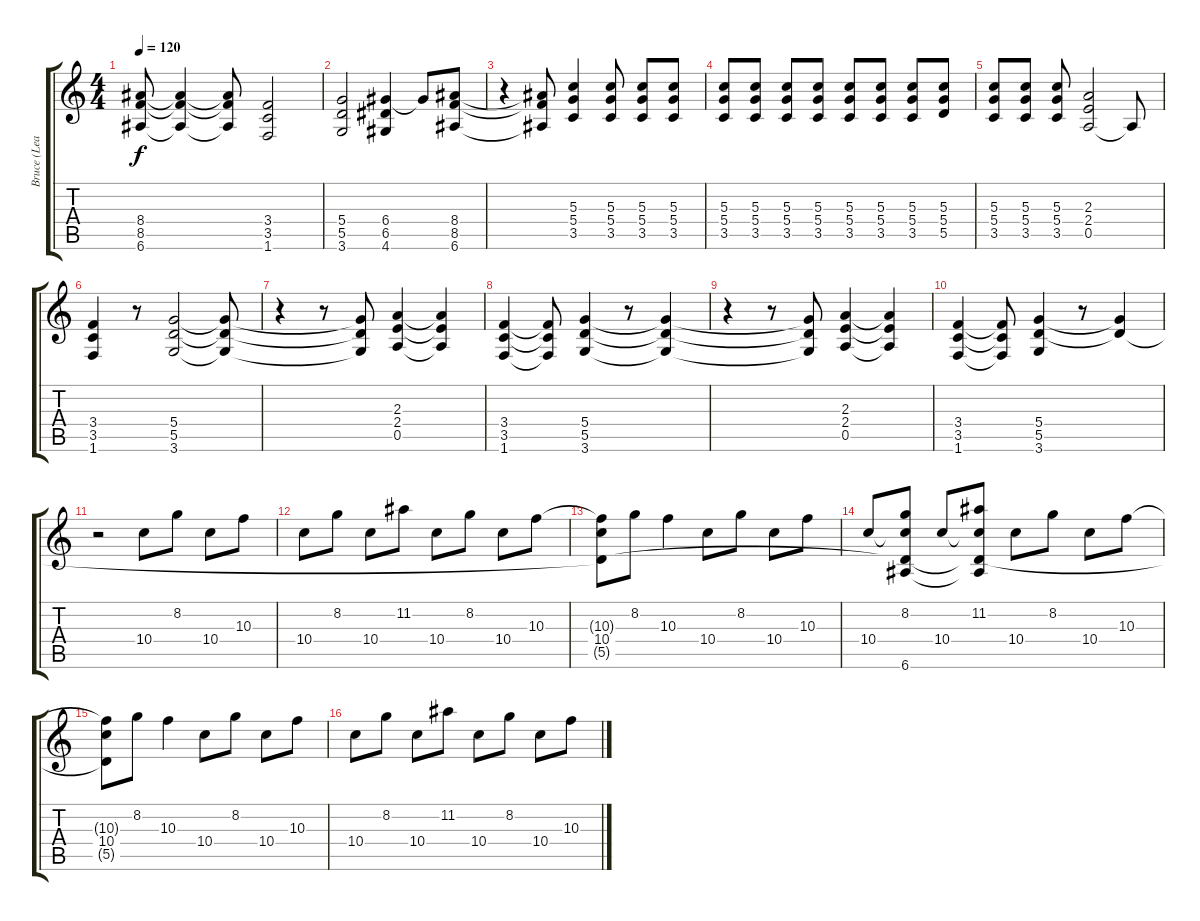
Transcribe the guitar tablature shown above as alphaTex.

\track ("Bruce (Lead)" "Bruce (Lea") {instrument distortionguitar}
\staff {score tabs}
\tuning (E4 B3 G3 D3 A2 E2) {hide}
\ts (4 4)
\tempo 120
\clef g2
\ks c
(8.4{t} 8.5{t} 6.6{t}).8{dy f} (8.4{t} 8.5{t} 6.6{t}).4 (8.4{t} 8.5{t} 6.6{t}).8 (3.4 3.5 1.6).2 |
(5.4 5.5 3.6).2 (6.4 6.5 4.6).4 6.4{t}.8 (8.4 8.5 6.6).8 |
r.4 (8.4{t} 8.5{t} 6.6{t}).8 (5.3 5.4 3.5).4 (5.3 5.4 3.5).8 (5.3 5.4 3.5).8 (5.3 5.4 3.5).8 |
(5.3 5.4 3.5).8 (5.3 5.4 3.5).8 (5.3 5.4 3.5).8 (5.3 5.4 3.5).8 (5.3 5.4 3.5).8 (5.3 5.4 3.5).8 (5.3 5.4 3.5).8 (5.3 5.4 5.5).8 |
(5.3 5.4 3.5).8 (5.3 5.4 3.5).8 (5.3 5.4 3.5).8 (2.3 2.4 0.5).2 0.5{t}.8 |
(3.4 3.5 1.6).4 r.8 (5.4 5.5 3.6).2 (5.4{t} 5.5{t} 3.6{t}).8 |
r.4 r.8 (5.4{t} 5.5{t} 3.6{t}).8 (2.3 2.4 0.5).4 (2.3{t} 2.4{t} 0.5{t}).4 |
(3.4 3.5 1.6).4 (3.4{t} 3.5{t} 1.6{t}).8 (5.4 5.5 3.6).4 r.8 (5.4{t} 5.5{t} 3.6{t}).4 |
r.4 r.8 (5.4{t} 5.5{t} 3.6{t}).8 (2.3 2.4 0.5).4 (2.3{t} 2.4{t} 0.5{t}).4 |
(3.4 3.5 1.6).4 (3.4{t} 3.5{t} 1.6{t}).8 (5.4 5.5 3.6).4 r.8 (5.4{t} 5.5{t}).4 |
r.2 10.4.8 8.2.8 10.4.8 10.3.8 |
10.4.8 8.2.8 10.4.8 11.2.8 10.4.8 8.2.8 10.4.8 10.3.8 |
(10.3{t} 10.4 5.5{t}).8 8.2.8 10.3.4 10.4.8 8.2.8 10.4.8 10.3.8 |
10.4.8 (8.2 10.4{t} 5.5{t} 6.6).8 10.4.8 (11.2 10.4{t} 5.5{t} 6.6{t}).8 10.4.8 8.2.8 10.4.8 10.3.8 |
(10.3{t} 10.4 5.5{t}).8 8.2.8 10.3.4 10.4.8 8.2.8 10.4.8 10.3.8 |
10.4.8 8.2.8 10.4.8 11.2.8 10.4.8 8.2.8 10.4.8 10.3.8
